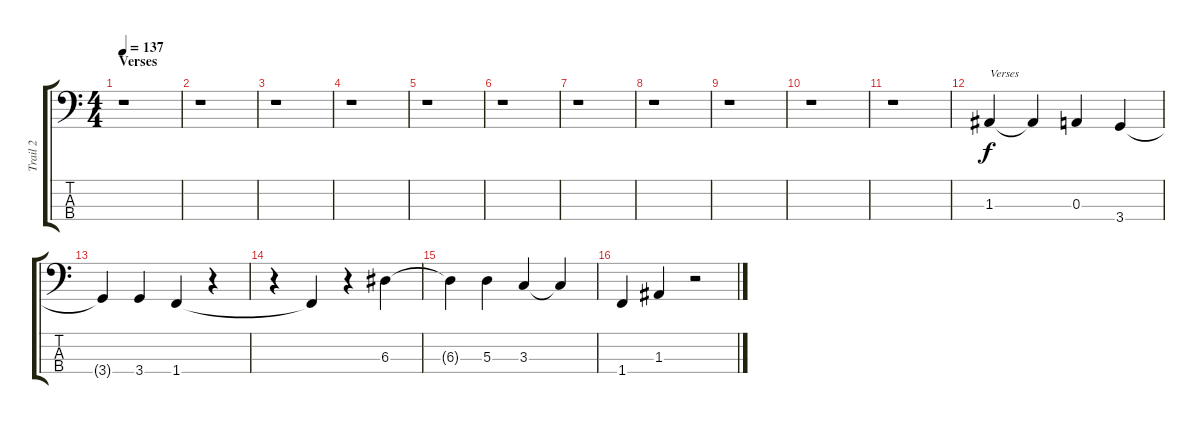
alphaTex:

\track ("Trail 2" "Trail 2") {instrument electricbassfinger}
\staff {score tabs}
\tuning (G2 D2 A1 E1) {hide}
\ts (4 4)
\section ("" "Verses")
\tempo 137
\clef f4
\ks c
r.1{dy f instrument electricbassfinger} |
r.1 |
r.1 |
r.1 |
r.1 |
r.1 |
r.1 |
r.1 |
r.1 |
r.1 |
r.1 |
1.3.4{txt "Verses"} 1.3{t}.4 0.3.4 3.4.4 |
3.4{t}.4 3.4.4 1.4.4 r.4 |
r.4 1.4{t}.4 r.4 6.3.4 |
6.3{t}.4 5.3.4 3.3.4 3.3{t}.4 |
1.4.4 1.3.4 r.2
